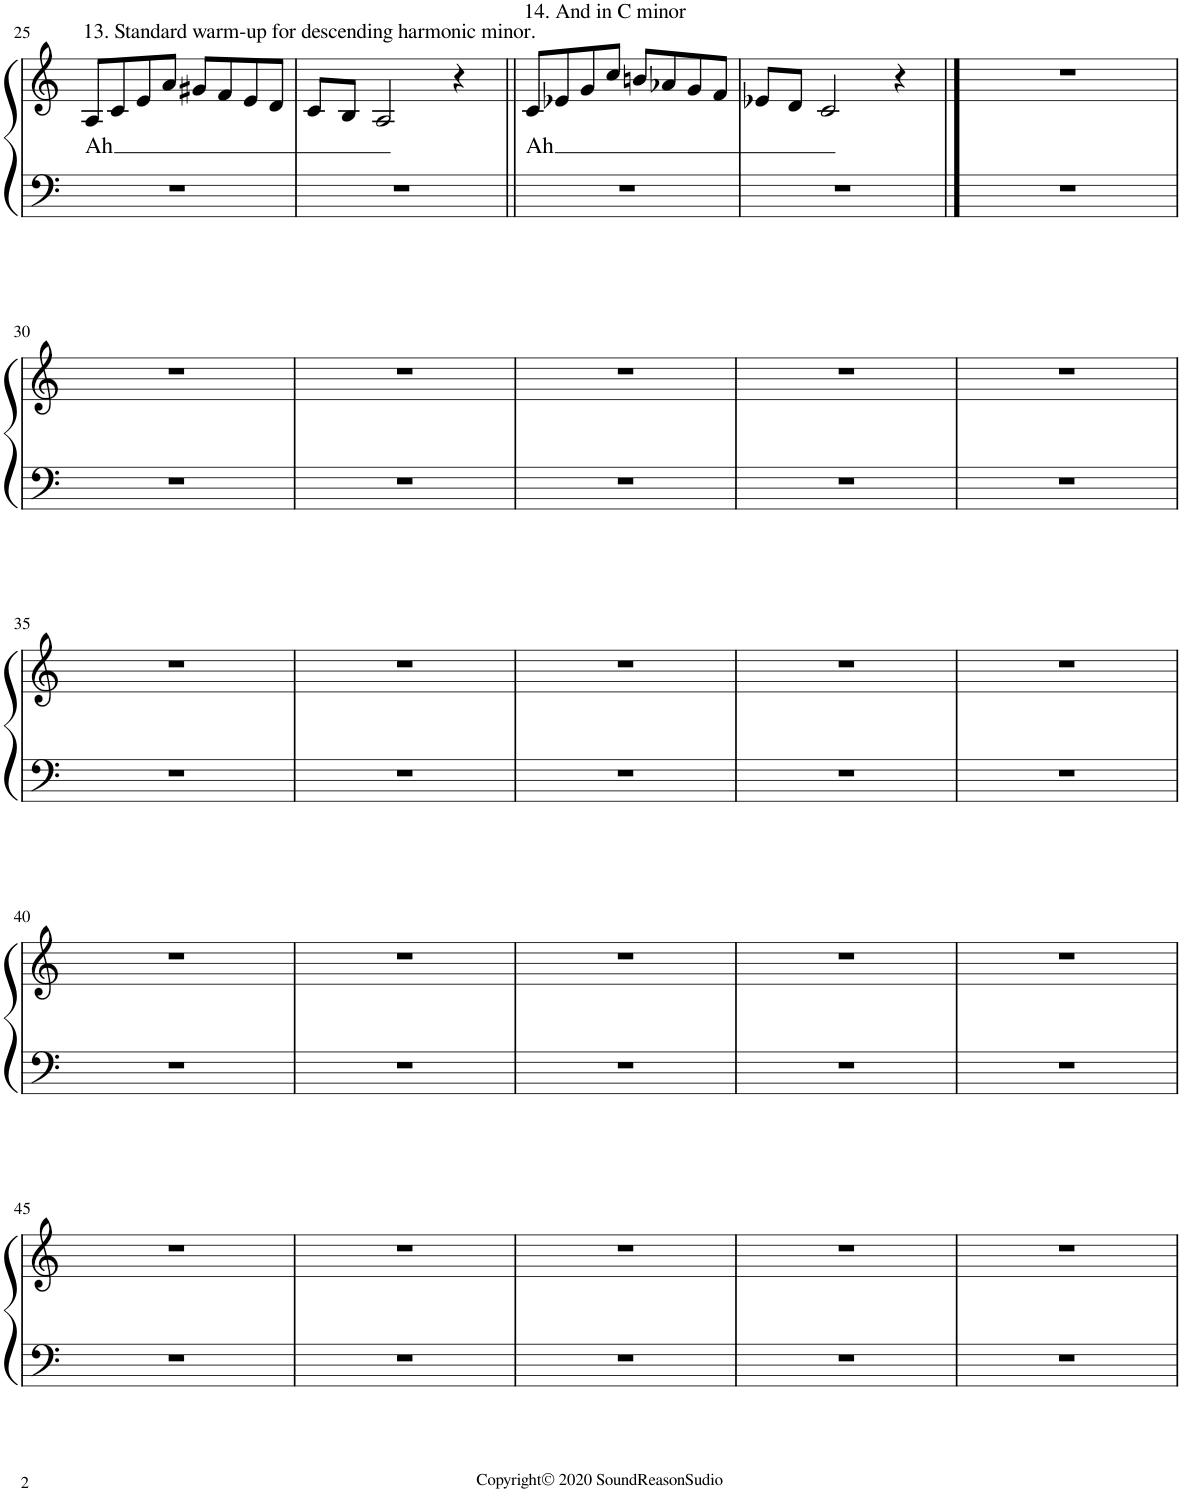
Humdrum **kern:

**kern	**kern	**text
*part1	*part1	*part1
*staff2	*staff1	*staff1
*I"Piano	*	*
*I'Pno.	*	*
!!LO:PB:g=z
*clefF4	*clefG2	*
*k[]	*k[]	*
*M4/4	*M4/4	*
=25	=25	=25
!	!LO:TX:a:t=13. Standard warm-up for descending harmonic minor.	!
!	!	!LO:LY:b
1r	8A/L	Ah
.	8c/	.
.	8e/	.
.	8a/J	.
.	8g#X/L	.
.	8f/	.
.	8e/	.
.	8d/J	.
=26	=26	=26
1r	8c/L	.
.	8B/J	.
.	2A/	.
.	4r	.
=27||	=27||	=27||
!	!LO:TX:a:t=14. And in C minor	!
!	!	!LO:LY:b
1r	8c/L	Ah
.	8e-X/	.
.	8g/	.
.	8cc/J	.
.	8bn/L	.
.	8a-X/	.
.	8g/	.
.	8f/J	.
=28	=28	=28
1r	8e-X/L	.
.	8d/J	.
.	2c/	.
.	4r	.
==29	==29	==29
1r	1r	.
!!LO:LB:g=z
=30	=30	=30
1r	1r	.
=31	=31	=31
1r	1r	.
=32	=32	=32
1r	1r	.
=33	=33	=33
1r	1r	.
=34	=34	=34
1r	1r	.
!!LO:LB:g=z
=35	=35	=35
1r	1r	.
=36	=36	=36
1r	1r	.
=37	=37	=37
1r	1r	.
=38	=38	=38
1r	1r	.
=39	=39	=39
1r	1r	.
!!LO:LB:g=z
=40	=40	=40
1r	1r	.
=41	=41	=41
1r	1r	.
=42	=42	=42
1r	1r	.
=43	=43	=43
1r	1r	.
=44	=44	=44
1r	1r	.
!!LO:LB:g=z
=45	=45	=45
1r	1r	.
=46	=46	=46
1r	1r	.
=47	=47	=47
1r	1r	.
=48	=48	=48
1r	1r	.
=49	=49	=49
1r	1r	.
=	=	=
*-	*-	*-
